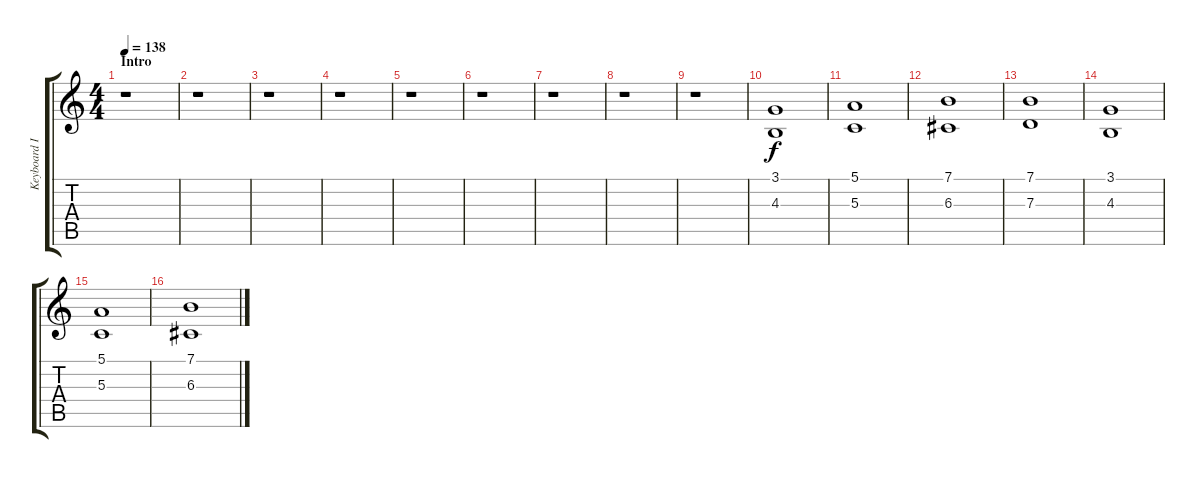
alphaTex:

\track ("Keyboard III" "Keyboard I") {instrument brasssection}
\staff {score tabs}
\tuning (E4 B3 G3 D3 A2 E2) {hide}
\ts (4 4)
\section ("" "Intro")
\tempo 138
\clef g2
\ks c
r.1{dy f instrument brasssection} |
r.1 |
r.1 |
r.1 |
r.1 |
r.1 |
r.1 |
r.1 |
r.1 |
(3.1 4.3).1 |
(5.1 5.3).1 |
(7.1 6.3).1 |
(7.1 7.3).1 |
(3.1 4.3).1 |
(5.1 5.3).1 |
(7.1 6.3).1
